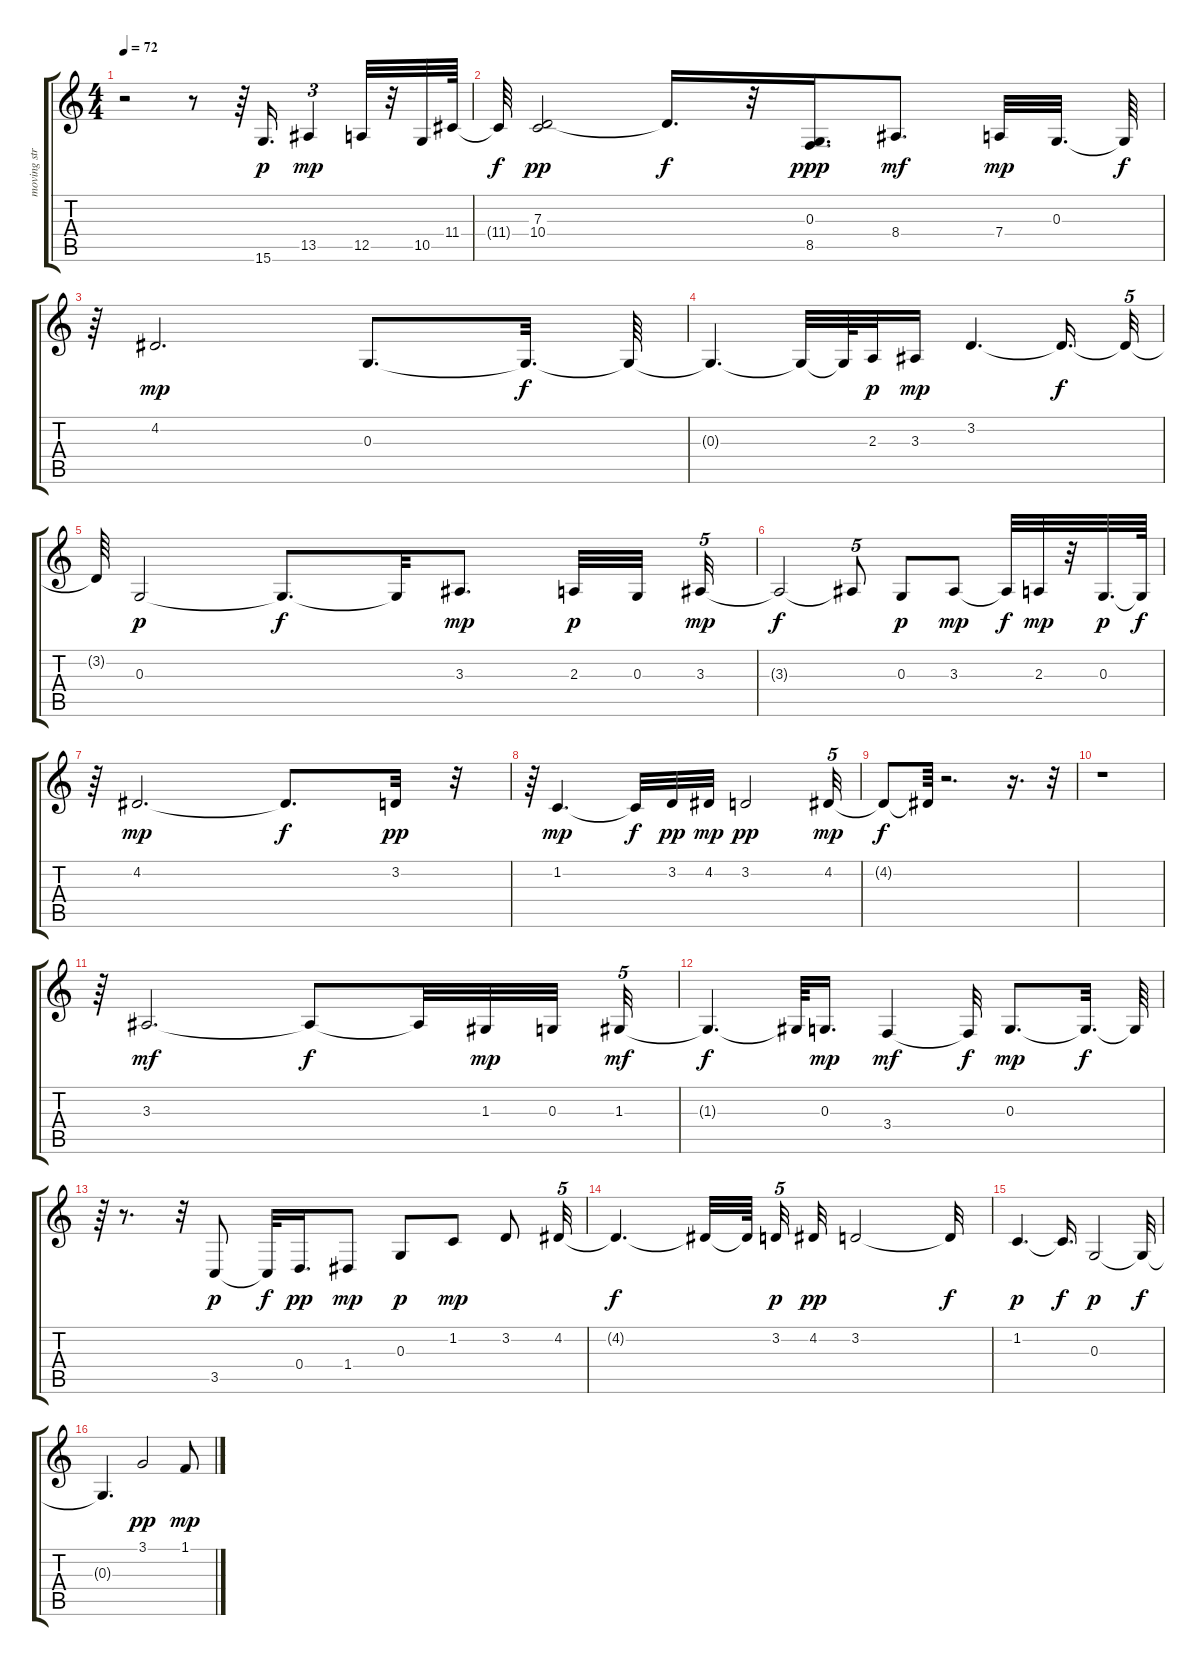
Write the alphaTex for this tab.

\track ("moving string" "moving str") {instrument stringensemble1}
\staff {score tabs}
\tuning (E4 B3 G3 D3 A2 E2) {hide}
\ts (4 4)
\tempo 72
\clef g2
\ks c
r.2{dy f} r.8 r.64 15.6.16{d dy p} 13.5.4{tu (3 2) dy mp} 12.5.32 r.32 10.5.32 11.4.64 |
11.4{t}.64{dy f} (7.3 10.4).2{dy pp} 7.3{t}.16{d dy f} r.32 (0.3 8.5).16{d dy ppp} 8.4.8{d dy mf} 7.4.32{dy mp} 0.3.32{d} 0.3{t}.64{dy f} |
r.64 4.2.2{d dy mp} 0.3.8{d} 0.3{t}.32{d dy f} 0.3{t}.64 |
0.3{t}.4{d} 0.3{t}.32 0.3{t}.64 2.3.32{dy p} 3.3.16{dy mp} 3.2.4{d} 3.2{t}.16{d dy f} 3.2{t}.32{tu (5 4)} |
3.2{t}.64 0.3.2{dy p} 0.3{t}.8{d dy f} 0.3{t}.32 3.3.8{d dy mp} 2.3.32{dy p} 0.3.32{beam splitsecondary} 3.3.32{tu (5 4) dy mp} |
3.3{t}.2{dy f} 3.3{t}.8{tu (5 4)} 0.3.8{dy p} 3.3.8{dy mp} 3.3{t}.32{dy f} 2.3.32{dy mp} r.32 0.3.32{d dy p} 0.3{t}.64{dy f} |
r.64 4.2.2{d dy mp} 4.2{t}.8{d dy f} 3.2.32{dy pp} r.32{tu (5 4)} |
r.64 1.2.4{d dy mp} 1.2{t}.32{dy f} 3.2.32{dy pp} 4.2.32{dy mp} 3.2.2{dy pp} 4.2.32{tu (5 4) dy mp} |
4.2{t}.8{dy f} 4.2{t}.64 r.2{d} r.16{d} r.32{tu (5 4)} |
r.1 |
r.64 3.3.2{d dy mf} 3.3{t}.8{dy f} 3.3{t}.32 1.3.32{dy mp} 0.3.32{beam splitsecondary} 1.3.32{tu (5 4) dy mf} |
1.3{t}.4{d dy f} 1.3{t}.64 0.3.16{d dy mp} 3.4.4{dy mf} 3.4{t}.32{dy f} 0.3.8{d dy mp} 0.3{t}.32{d dy f} 0.3{t}.64 |
r.64 r.8{d} r.32 3.5.8{dy p} 3.5{t}.32{dy f} 0.4.16{d dy pp} 1.4.8{dy mp} 0.3.8{dy p} 1.2.8{dy mp} 3.2.8 4.2.32{tu (5 4)} |
4.2{t}.4{d dy f} 4.2{t}.32 4.2{t}.64{beam splitsecondary} 3.2.32{tu (5 4) dy p} 4.2.32{dy pp} 3.2.2 3.2{t}.32{dy f} |
1.2.4{d dy p} 1.2{t}.16{d dy f} 0.3.2{dy p} 0.3{t}.32{dy f} |
0.3{t}.4{d} 3.1.2{dy pp} 1.1.8{dy mp}
